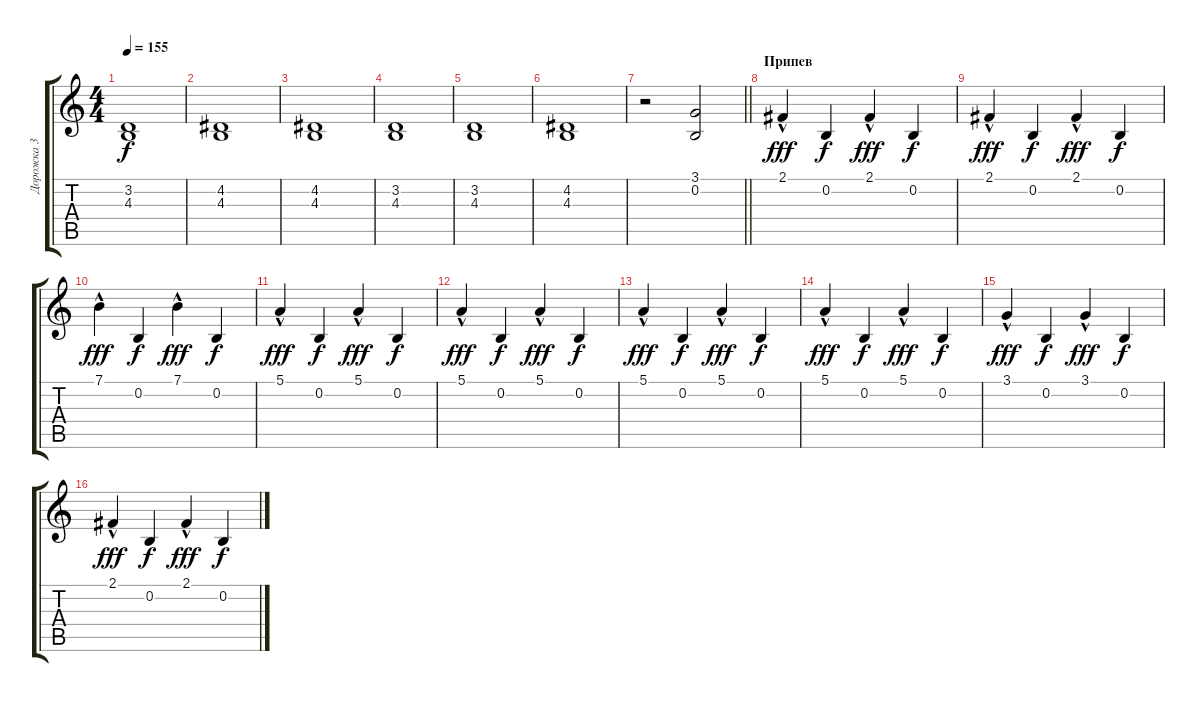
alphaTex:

\track ("Дорожка 3" "Дорожка 3") {instrument acousticgrandpiano}
\staff {score tabs}
\tuning (E4 B3 G3 D3 A2 E2) {hide}
\ts (4 4)
\tempo 155
\clef g2
\ks c
(3.2 4.3).1{dy f} |
(4.2 4.3).1 |
(4.2 4.3).1 |
(3.2 4.3).1 |
(3.2 4.3).1 |
(4.2 4.3).1 |
\barLineRight lightlight
r.2 (3.1 0.2).2 |
\section ("" "Припев")
2.1{hac}.4{dy fff} 0.2.4{dy f} 2.1{hac}.4{dy fff} 0.2.4{dy f} |
2.1{hac}.4{dy fff} 0.2.4{dy f} 2.1{hac}.4{dy fff} 0.2.4{dy f} |
7.1{hac}.4{dy fff} 0.2.4{dy f} 7.1{hac}.4{dy fff} 0.2.4{dy f} |
5.1{hac}.4{dy fff} 0.2.4{dy f} 5.1{hac}.4{dy fff} 0.2.4{dy f} |
5.1{hac}.4{dy fff} 0.2.4{dy f} 5.1{hac}.4{dy fff} 0.2.4{dy f} |
5.1{hac}.4{dy fff} 0.2.4{dy f} 5.1{hac}.4{dy fff} 0.2.4{dy f} |
5.1{hac}.4{dy fff} 0.2.4{dy f} 5.1{hac}.4{dy fff} 0.2.4{dy f} |
3.1{hac}.4{dy fff} 0.2.4{dy f} 3.1{hac}.4{dy fff} 0.2.4{dy f} |
2.1{hac}.4{dy fff} 0.2.4{dy f} 2.1{hac}.4{dy fff} 0.2.4{dy f}
